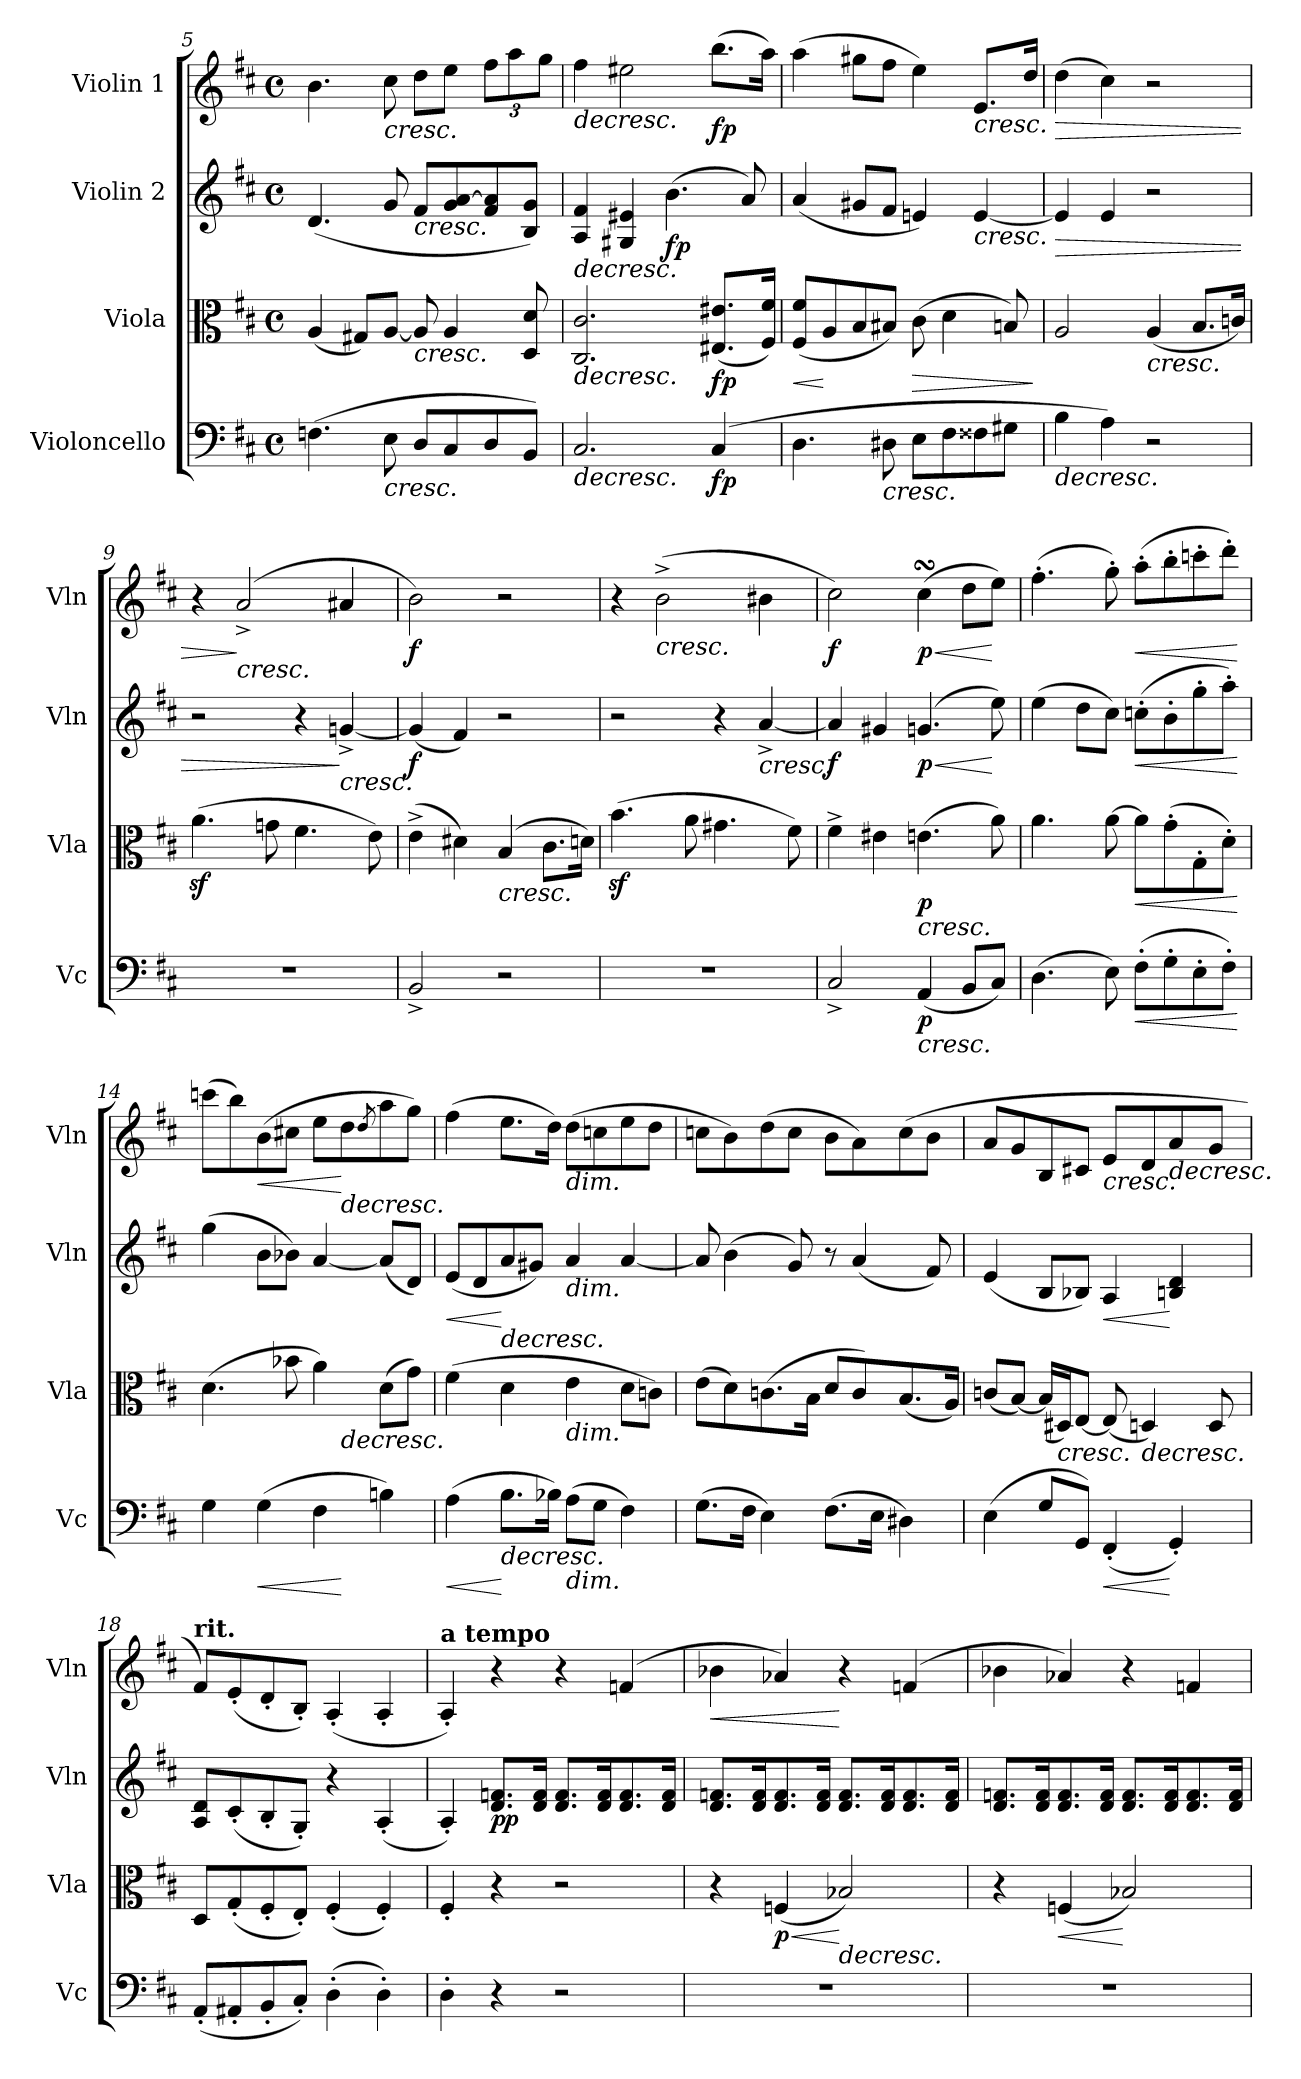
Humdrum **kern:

**kern	**dynam	**kern	**dynam	**kern	**dynam	**kern	**dynam
*part4	*part4	*part3	*part3	*part2	*part2	*part1	*part1
*staff4	*staff4	*staff3	*staff3	*staff2	*staff2	*staff1	*staff1
*I"Violoncello	*	*I"Viola	*	*I"Violin 2	*	*I"Violin 1	*
*I'Vc	*	*I'Vla	*	*I'Vln	*	*I'Vln	*
*clefF4	*	*clefC3	*	*clefG2	*	*clefG2	*
*k[f#c#]	*	*k[f#c#]	*	*k[f#c#]	*	*k[f#c#]	*
*M4/4	*	*M4/4	*	*M4/4	*	*M4/4	*
*met(c)	*	*met(c)	*	*met(c)	*	*met(c)	*
=5	=5	=5	=5	=5	=5	=5	=5
(4.Fn\	.	(4A/	.	(4.d/	.	4.b\	.
.	.	8G#X/L)	.	.	.	.	.
!	!LO:HP:b	!	!	!	!	!	!LO:HP:b
8E\	<	[8A/J	.	8g/	.	8cc#\	<
!	!	!	!LO:HP:b	!	!LO:HP:b	!	!
8D/L	.	8A/]	<	8f#/L	<	8dd\L	.
8C#/	.	4A/	.	8g/ [8a/	.	8ee\J	.
*	*	*	*	*	*	*Xbrackettup	*
8D/	.	.	.	8f#/ 8a/]	.	12ff#\L	.
.	.	.	.	.	.	12aa\	.
8BB/J)	.	8D/ 8d/	.	8B/ 8g/J)	.	.	.
.	.	.	.	.	.	12gg\J	.
!!LO:LB:g=z
=6	=6	=6	=6	=6	=6	=6	=6
!	!LO:HP:b	!	!LO:HP:b	!	!LO:HP:b	!	!LO:HP:b
2.C#/	>	2.C#/ 2.c#/	>	4A/ 4f#/	>	4ff#\	>
.	.	.	.	4G#X/ 4e#X/	.	2ee#X\	[
!	!	!	!	!	!LO:DY:n=1:b	!	!
.	.	.	.	(4.b\	[ fp	.	.
!	!LO:DY:b	!	!LO:DY:b	!	!	!	!LO:DY:b
(4C#/	fp	(8.E#X/ 8.e#X/L	fp	.	.	(8.bb\L	fp
.	.	.	.	8a/)	.	.	.
.	.	16F#/ 16f#/Jk)	.	.	.	16aa\Jk)	.
=7	=7	=7	=7	=7	=7	=7	=7
!	!	!	!LO:HP:b	!	!	!	!
4.D\	.	(8F#/ 8f#/L	<	(4a/	.	(4aa\	.
.	.	8A/	[	.	.	.	.
.	.	8B/	.	8g#X/L	.	8gg#X\L	.
!	!LO:HP:n=1:b	!	!	!	!	!	!
8D#X\	[ <	8B#X/J)	.	8f#/J	.	8ff#\J	.
!	!	!	!LO:HP:b	!	!	!	!
8E\L	.	(8c#\	>	4en/)	.	4ee\)	.
8F#\	.	4d\	.	.	.	.	.
!	!	!	!	!	!LO:HP:n=1:b	!	!LO:HP:n=1:b
8F##X\	.	.	.	[4e/	] <	8.e/L	] <
8G#X\J	.	8Bn/)	.	.	.	.	.
.	.	.	.	.	.	16dd/Jk	.
.	]	.	]	.	.	.	.
=8	=8	=8	=8	=8	=8	=8	=8
!	!LO:HP:b	!	!	!	!LO:HP:b	!	!LO:HP:b
4B\	>	2A/	.	4e/]	>	(4dd\	>
4A\)	.	.	.	4e/	.	4cc#\)	.
!	!	!LO:TX:b:i:t=cresc.	!	!	!	!	!
2r	[	(4A/	.	2r	[	2r	[
.	.	8.B/L	.	.	.	.	.
.	.	16cn/Jk)	.	.	.	.	.
=9	=9	=9	=9	=9	=9	=9	=9
1r	.	(4.az<\	.	2r	.	4r	.
!	!	!	!	!	!	!	!LO:HP:n=1:b
.	.	.	.	.	.	(2a^/	] <
.	.	8gn\	.	.	.	.	.
.	.	4.f#\	.	4r	.	.	.
!	!	!	!	!	!LO:HP:n=1:b	!	!
.	.	.	.	[4gn^/	] <	4a#X/	.
.	.	8e\)	.	.	.	.	.
=10	=10	=10	=10	=10	=10	=10	=10
!	!	!	!	!	!LO:DY:b	!	!LO:DY:b
2BB^/	.	(4e^\	.	(4g/]	f	2b\)	f
.	.	4d#X\)	.	4f#/)	.	.	.
!	!	!LO:TX:b:i:t=cresc.	!	!	!	!	!
2r	.	(4B/	.	2r	.	2r	.
.	.	8.c#\L	.	.	.	.	.
.	.	16dn\Jk)	.	.	.	.	.
=11	=11	=11	=11	=11	=11	=11	=11
1r	.	(4.bz<\	.	2r	.	4r	.
!	!	!	!	!	!	!	!LO:HP:n=1:b
.	.	.	.	.	.	(2b^\	[ <
.	.	8a\	.	.	.	.	.
.	.	4.g#X\	.	4r	.	.	.
!	!	!	!	!	!LO:HP:n=1:b	!	!
.	.	.	.	[4a^/	[ <	4b#X\	.
.	.	8f#\)	.	.	.	.	.
!!LO:LB:g=z
=12	=12	=12	=12	=12	=12	=12	=12
!	!	!	!	!	!LO:DY:b	!	!LO:DY:b
2C#^/	.	4f#^\	.	4a/]	f	2cc#\)	f
.	.	4e#X\	.	4g#X/	.	.	.
!	!LO:HP:b	!	!LO:HP:b	!	!LO:HP:b	!	!LO:HP:b
!	!LO:DY:n=1:b	!	!LO:DY:n=1:b	!	!LO:DY:n=1:b	!	!LO:DY:n=1:b
(4AA/	< p	(4.en\	< p	(4.gn/	< p	(4cc#sSsS\	< p
8BB/L	.	.	.	.	.	8dd\L	.
8C#/J)	]	8a\)	]	8ee\)	[	8ee\J)	[
=13	=13	=13	=13	=13	=13	=13	=13
(4.D\	.	4.a\	.	(4ee\	.	(4.ff#'\	.
.	.	.	.	8dd\L	.	.	.
8E\)	.	[8a\	.	8cc#\J)	.	8gg'\)	.
!	!LO:HP:b	!	!LO:HP:b	!	!LO:HP:b	!	!LO:HP:b
(8F#'\L	<	8a\L]	<	(8ccn'\L	<	(8aa'\L	<
8G'\	.	(8g'\	.	8b'\	.	8bb'\	.
8E'\	.	8G'\	.	8gg'\	.	8cccn'\	.
8F#'\J)	.	8d'\J)	.	8aa'\J)	.	8ddd'\J)	.
.	[	.	[	.	[	.	[
=14	=14	=14	=14	=14	=14	=14	=14
*^	*	*^	*	*	*	*	*
4G\	2ryy	.	(4.d\	4ryy	.	(4gg\	.	(8cccn\L	.
.	.	.	.	.	.	.	.	8bb\)	.
!	!	!LO:HP:b	!	!	!	!	!	!	!LO:HP:b
(4G\	.	<	.	4ryy	.	8b\L	.	(8b\	<
.	.	.	8b-X\	.	.	8b-X\J)	.	8cc#X\J	.
4F#\	8ryy	.	4a\)	8ryy	.	[4a/	.	8ee\L	.
!	!	!	!	!	!LO:HP:n=1:b	!	!	!	!LO:HP:n=1:b
.	8ryy	[	.	8ryy	[ >	.	.	8dd\	[ >
.	.	.	.	.	.	.	.	8qdd/	.
4Bn\)	4ryy	.	(8d\L	4ryy	.	(8a/L]	.	8aa\	.
.	.	.	8g\J)	.	.	8d/J)	.	8gg\J)	.
*v	*v	*	*	*	*	*	*	*	*
*	*	*v	*v	*	*	*	*	*
.	.	.	[	.	.	.	[
=15	=15	=15	=15	=15	=15	=15	=15
!	!LO:HP:b	!	!	!	!LO:HP:b	!	!
(4A\	<	(4f#\	.	(8e/L	<	(4ff#\	.
.	.	.	.	8d/	.	.	.
!	!LO:HP:n=1:b	!	!	!	!LO:HP:n=1:b	!	!
8.B\L	[ >	4d\	.	8a/	[ >	8.ee\L	.
.	.	.	.	8g#X/J)	.	.	.
16B-X\Jk)	.	.	.	.	.	16dd\Jk)	.
!	!	!	!	!	!	!LO:TX:b:i:t=dim.	!
!	!	!	!	!LO:TX:b:i:t=dim.	!	!	!
!	!	!LO:TX:b:i:t=dim.	!	!	!	!	!
!LO:TX:b:i:t=dim.	!	!	!	!	!	!	!
(8A\L	.	4e\	.	4a/	[	(8dd\L	.
8G\J	[	.	.	.	.	8ccn\	.
4F#\)	.	8d\L	.	[4a/	.	8ee\	.
.	.	8cn\J)	.	.	.	8dd\J	.
=16	=16	=16	=16	=16	=16	=16	=16
(8.G\L	.	(8e\L	.	8a/]	.	8ccn\L	.
.	.	8d\)	.	(4b\	.	8b\)	.
16F#\Jk	.	.	.	.	.	.	.
4E\)	.	(8.cn\	.	.	.	(8dd\	.
.	.	.	.	8g/)	.	8cc\J	.
.	.	16B\Jk	.	.	.	.	.
(8.F#\L	.	8d/L	.	8r	.	8b\L	.
.	.	8c/)	.	(4a/	.	8a\)	.
16E\Jk	.	.	.	.	.	.	.
4D#X\)	.	(8.B/	.	.	.	(8cc\	.
.	.	.	.	8f#/)	.	8b\J	.
.	.	16A/Jk)	.	.	.	.	.
!!LO:LB:g=z
=17	=17	=17	=17	=17	=17	=17	=17
(4E\	.	(8cn/L	.	(4e/	.	8a/L	.
.	.	[8B/J)	.	.	.	8g/	.
8G/L	.	(16B/LL]	.	8B/L	.	8B/	.
!	!	!	!LO:HP:b	!	!	!	!
.	.	16D#X/J)	<	.	.	.	.
8GG/J)	.	[8E/J	.	8B-X/J)	.	8c#X/J	.
!	!LO:HP:b	!	!	!	!LO:HP:b	!	!LO:HP:b
(4FF#'/	<	(8E/]	.	4A/	<	8e/L	<
!	!	!	!LO:HP:n=1:b	!	!	!	!
.	.	4Dn/)	] >	.	.	8d/	.
!	!	!	!	!	!	!	!LO:HP:n=1:b
4GG'/)	] [	.	.	4Bn/ 4d/	] [	8a/	] >
.	.	8D/	.	.	.	8g/J	.
.	.	.	[	.	.	.	[
!!LO:LB:g=z
=18	=18	=18	=18	=18	=18	=18	=18
!	!	!	!	!	!	!LO:TX:a:B:t=rit.	!
(8AA'/L	.	8D/L	.	8A/ 8d/L	.	8f#/L)	.
8AA#X'/	.	(8G'/	.	(8c#'/	.	(8e'/	.
8BB'/	.	8F#'/	.	8B'/	.	8d'/	.
8C#'/J)	.	8E'/J)	.	8G'/J)	.	8B'/J)	.
(4D'\	.	(4F#'/	.	4r	.	(4A'/	.
4D'\)	.	4F#'/)	.	(4A'/	.	4A'/	.
=19	=19	=19	=19	=19	=19	=19	=19
!	!	!	!	!	!	!LO:TX:a:B:t=a tempo	!
4D'\	.	4F#'/	.	4A'/)	.	4A'/)	.
!	!	!	!	!	!LO:DY:b	!	!
4r	.	4r	.	8.d/ 8.fn/L	pp	4r	.
.	.	.	.	16d/ 16f/Jk	.	.	.
2r	.	2r	.	8.d/ 8.f/L	.	4r	.
.	.	.	.	16d/ 16f/K	.	.	.
.	.	.	.	8.d/ 8.f/	.	(4fn/	.
.	.	.	.	16d/ 16f/Jk	.	.	.
=20	=20	=20	=20	=20	=20	=20	=20
!	!	!	!	!	!	!	!LO:HP:b
1r	.	4r	.	8.d/ 8.fn/L	.	4b-X\	<
.	.	.	.	16d/ 16f/K	.	.	.
!	!	!	!LO:HP:b	!	!	!	!
!	!	!	!LO:DY:n=1:b	!	!	!	!
.	.	(4Fn/	< p	8.d/ 8.f/	.	4a-X/)	]
.	.	.	.	16d/ 16f/Jk	.	.	.
!	!	!	!LO:HP:n=1:b	!	!	!	!
.	.	2B-X/)	] [ >	8.d/ 8.f/L	.	4r	[
.	.	.	.	16d/ 16f/K	.	.	.
.	.	.	.	8.d/ 8.f/	.	(4fn/	.
.	.	.	.	16d/ 16f/Jk	.	.	.
=21	=21	=21	=21	=21	=21	=21	=21
!	!	!	!	!	!	!	!LO:DY:b
!	!	!	!	!	!	!	!LO:DY:n=1:b
1r	.	4r	.	8.d/ 8.fn/L	.	4b-X\	other-dynamics p
.	.	.	.	16d/ 16f/K	.	.	.
!	!	!	!LO:HP:b	!	!	!	!
.	.	(4Fn/	<	8.d/ 8.f/	.	4a-X/)	.
.	.	.	.	16d/ 16f/Jk	.	.	.
.	.	2B-X/)	] [	8.d/ 8.f/L	.	4r	.
.	.	.	.	16d/ 16f/K	.	.	.
.	.	.	.	8.d/ 8.f/	.	4fn/	.
.	.	.	.	16d/ 16f/Jk	.	.	.
=	=	=	=	=	=	=	=
*-	*-	*-	*-	*-	*-	*-	*-
